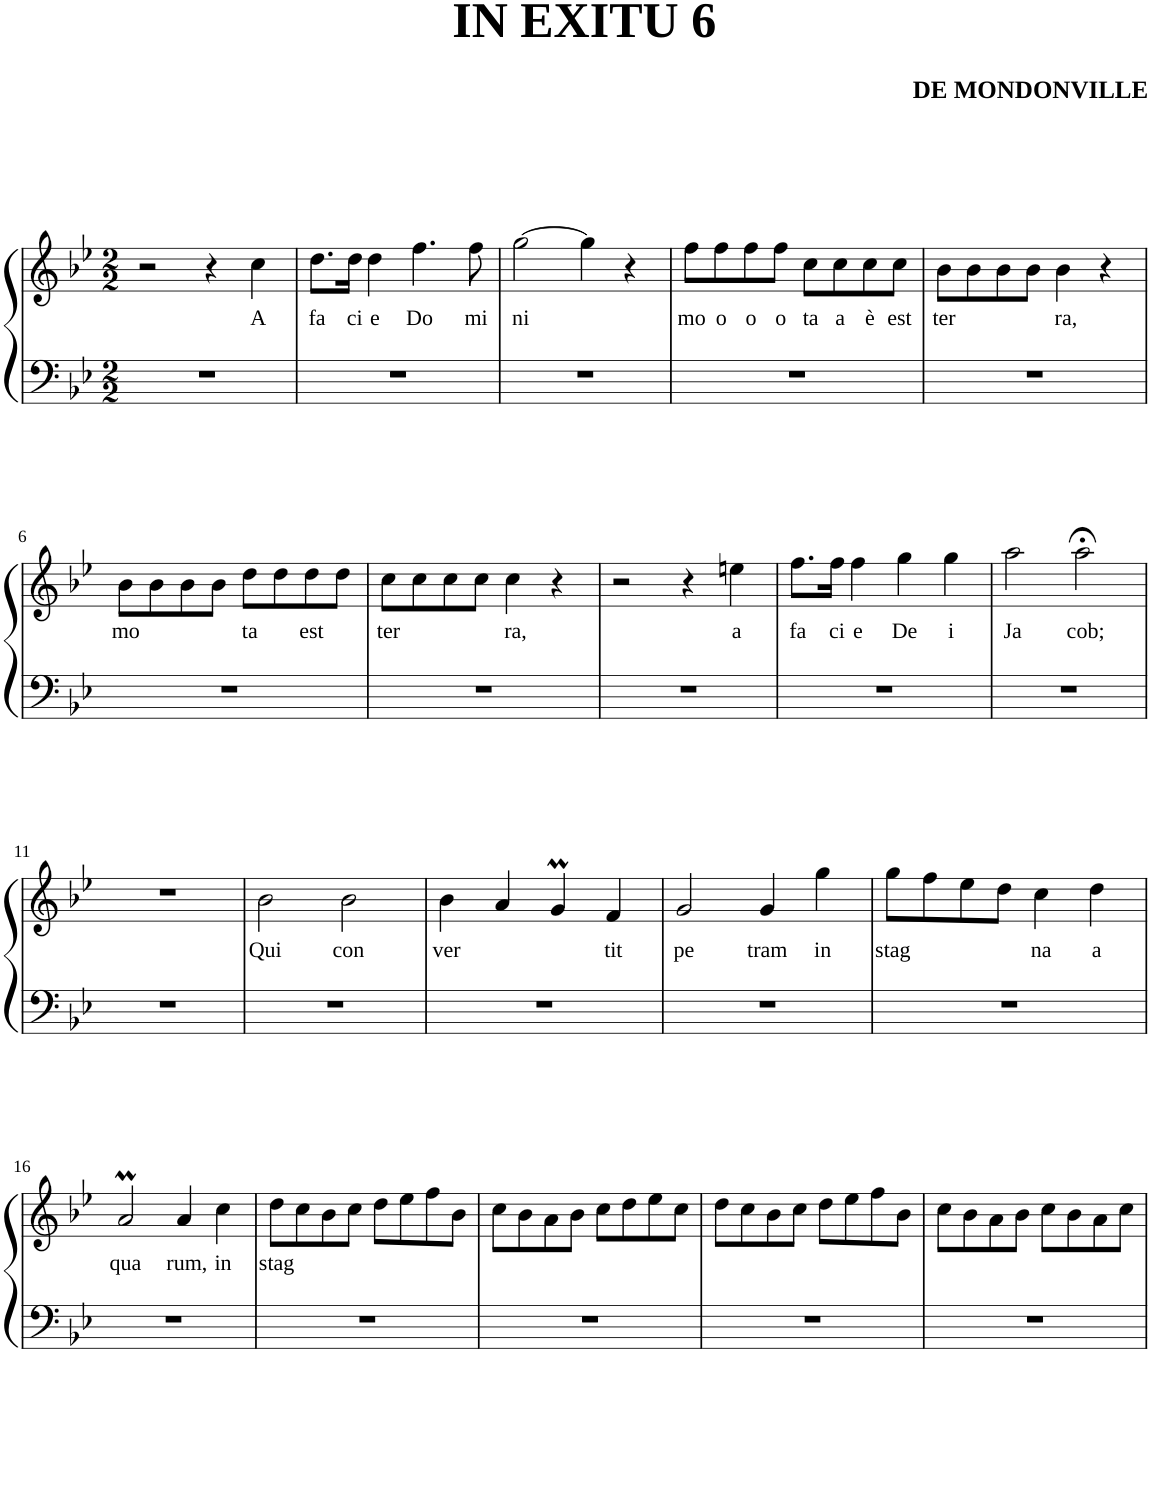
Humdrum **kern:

**kern	**kern	**text
*part1	*part1	*part1
*staff2	*staff1	*staff1
*I"Piano	*	*
*I'Pno	*	*
*clefF4	*clefG2	*
*k[b-e-]	*k[b-e-]	*
*B-:	*B-:	*
*M2/2	*M2/2	*
=1	=1	=1
1r	2r	.
.	4r	.
!	!	!LO:LY:b
.	4cc\	A
=2	=2	=2
!	!	!LO:LY:b
1r	8.dd\L	fa
!	!	!LO:LY:b
.	16dd\Jk	ci
!	!	!LO:LY:b
.	4dd\	e
!	!	!LO:LY:b
.	4.ff\	Do
!	!	!LO:LY:b
.	8ff\	mi
=3	=3	=3
!	!	!LO:LY:b
1r	[2gg\	ni
.	4gg\]	.
.	4r	.
=4	=4	=4
!	!	!LO:LY:b
1r	8ff\L	mo
!	!	!LO:LY:b
.	8ff\	o
!	!	!LO:LY:b
.	8ff\	o
!	!	!LO:LY:b
.	8ff\J	o
!	!	!LO:LY:b
.	8cc\L	ta
!	!	!LO:LY:b
.	8cc\	a
!	!	!LO:LY:b
.	8cc\	è
!	!	!LO:LY:b
.	8cc\J	est
=5	=5	=5
!	!	!LO:LY:b
1r	8b-\L	ter
.	8b-\	.
.	8b-\	.
.	8b-\J	.
!	!	!LO:LY:b
.	4b-\	ra,
.	4r	.
!!LO:LB:g=z
=6	=6	=6
!	!	!LO:LY:b
1r	8b-\L	mo
.	8b-\	.
.	8b-\	.
.	8b-\J	.
!	!	!LO:LY:b
.	8dd\L	ta
.	8dd\	.
!	!	!LO:LY:b
.	8dd\	est
.	8dd\J	.
=7	=7	=7
!	!	!LO:LY:b
1r	8cc\L	ter
.	8cc\	.
.	8cc\	.
.	8cc\J	.
!	!	!LO:LY:b
.	4cc\	ra,
.	4r	.
=8	=8	=8
1r	2r	.
.	4r	.
!	!	!LO:LY:b
.	4een\	a
=9	=9	=9
!	!	!LO:LY:b
1r	8.ff\L	fa
!	!	!LO:LY:b
.	16ff\Jk	ci
!	!	!LO:LY:b
.	4ff\	e
!	!	!LO:LY:b
.	4gg\	De
!	!	!LO:LY:b
.	4gg\	i
=10	=10	=10
!	!	!LO:LY:b
1r	2aa\	Ja
!	!	!LO:LY:b
.	2aa;<\	cob;
!!LO:LB:g=z
=11	=11	=11
1r	1r	.
=12	=12	=12
!	!	!LO:LY:b
1r	2b-\	Qui
!	!	!LO:LY:b
.	2b-\	con
=13	=13	=13
!	!	!LO:LY:b
1r	4b-\	ver
.	4a/	.
.	4gM/	.
!	!	!LO:LY:b
.	4f/	tit
=14	=14	=14
!	!	!LO:LY:b
1r	2g/	pe
!	!	!LO:LY:b
.	4g/	tram
!	!	!LO:LY:b
.	4gg\	in
=15	=15	=15
!	!	!LO:LY:b
1r	8gg\L	stag
.	8ff\	.
.	8ee-\	.
.	8dd\J	.
!	!	!LO:LY:b
.	4cc\	na
!	!	!LO:LY:b
.	4dd\	a
!!LO:LB:g=z
=16	=16	=16
!	!	!LO:LY:b
1r	2am/	qua
!	!	!LO:LY:b
.	4a/	rum,
!	!	!LO:LY:b
.	4cc\	in
=17	=17	=17
!	!	!LO:LY:b
1r	8dd\L	stag
.	8cc\	.
.	8b-\	.
.	8cc\J	.
.	8dd\L	.
.	8ee-\	.
.	8ff\	.
.	8b-\J	.
=18	=18	=18
1r	8cc\L	.
.	8b-\	.
.	8a\	.
.	8b-\J	.
.	8cc\L	.
.	8dd\	.
.	8ee-\	.
.	8cc\J	.
=19	=19	=19
1r	8dd\L	.
.	8cc\	.
.	8b-\	.
.	8cc\J	.
.	8dd\L	.
.	8ee-\	.
.	8ff\	.
.	8b-\J	.
=20	=20	=20
1r	8cc\L	.
.	8b-\	.
.	8a\	.
.	8b-\J	.
.	8cc\L	.
.	8b-\	.
.	8a\	.
.	8cc\J	.
=	=	=
*-	*-	*-
